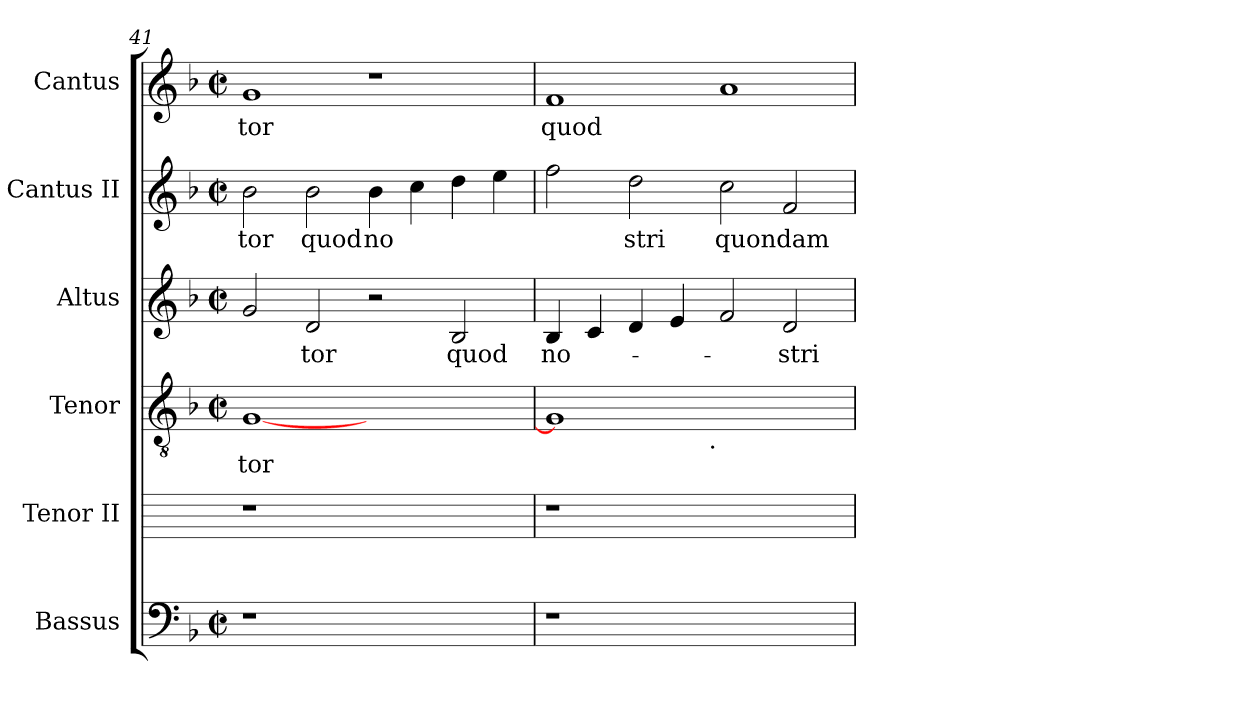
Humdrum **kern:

**kern	**kern	**kern	**text	**kern	**text	**kern	**text	**kern	**text
*part6	*part5	*part4	*part4	*part3	*part3	*part2	*part2	*part1	*part1
*staff6	*staff5	*staff4	*staff4	*staff3	*staff3	*staff2	*staff2	*staff1	*staff1
*I"Bassus	*I"Tenor II	*I"Tenor	*	*I"Altus	*	*I"Cantus II	*	*I"Cantus	*
*I'Bassus	*	*I'Tenor	*	*I'Altus	*	*I'Cantus II	*	*	*
*clefF4	*	*clefGv2	*	*clefG2	*	*clefG2	*	*clefG2	*
*k[b-]	*	*k[b-]	*	*k[b-]	*	*k[b-]	*	*k[b-]	*
*F:	*	*F:	*	*F:	*	*F:	*	*F:	*
*M2/2	*	*M2/2	*	*M2/2	*	*M2/2	*	*M2/2	*
*met(c|)	*	*met(c|)	*	*met(c|)	*	*met(c|)	*	*met(c|)	*
=41	=41	=41	=41	=41	=41	=41	=41	=41	=41
!	!	!	!LO:LY:b:cj	!	!	!	!LO:LY:b:cj	!	!LO:LY:b:cj
1r	1r	[1G	tor	2g/	.	2b-\	tor	1g	tor
!	!	!	!	!	!LO:LY:b:cj	!	!LO:LY:b:cj	!	!
.	.	.	.	2d/	-tor	2b-\	quod	.	.
!	!	!	!	!	!	!	!LO:LY:b:cj	!	!
1ryy	1ryy	1ryy	.	2r	.	4b-\	no	1r	.
.	.	.	.	.	.	4cc\	.	.	.
!	!	!	!	!	!LO:LY:b:cj	!	!	!	!
.	.	.	.	2B-/	quod	4dd\	.	.	.
.	.	.	.	.	.	4ee\	.	.	.
=42	=42	=42	=42	=42	=42	=42	=42	=42	=42
!	!	!	!	!	!LO:LY:b:cj	!	!	!	!LO:LY:b
*	*	*^	*	*	*	*	*	*	*
1r	1r	1G]	2ryy	.	4B-/	no-	2ff\	.	1f	quod
.	.	.	.	.	4c/	.	.	.	.	.
!	!	!	!	!	!	!	!	!LO:LY:b:cj	!	!
.	.	.	4...ryy	.	4d/	.	2dd\	stri	.	.
.	.	.	.	.	4e/	.	.	.	.	.
!	!	!	!LO:TX:b:t=.	!	!	!	!	!	!	!
.	.	.	1ryy	.	.	.	.	.	.	.
!	!	!	!	!	!	!	!	!LO:LY:b:cj	!	!
1ryy	1ryy	1ryy	.	.	2f/	.	2cc\	quondam	1a	.
!	!	!	!	!	!	!LO:LY:b:cj	!	!	!	!
.	.	.	.	.	2d/	-stri	2f/	.	.	.
.	.	.	32ryy	.	.	.	.	.	.	.
*	*	*v	*v	*	*	*	*	*	*	*
=	=	=	=	=	=	=	=	=	=
*-	*-	*-	*-	*-	*-	*-	*-	*-	*-
